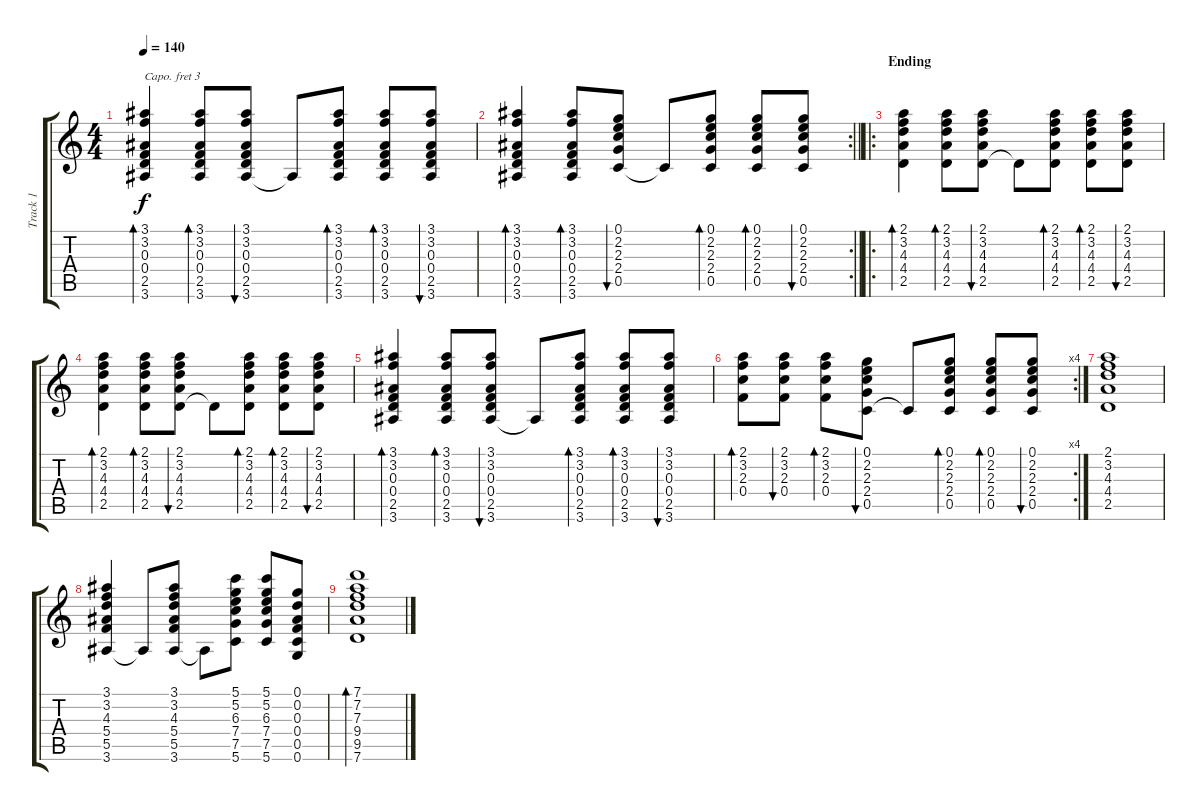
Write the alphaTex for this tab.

\track ("Track 1" "Track 1") {instrument electricguitarclean}
\staff {score tabs}
\capo 3
\tuning (E4 B3 G3 D3 A2 E2) {hide}
\ts (4 4)
\tempo 140
\clef g2
\ks c
(3.1 3.2 0.3 0.4 2.5 3.6).4{bd 60 dy f} (3.1 3.2 0.3 0.4 2.5 3.6).8{bd 60} (3.1 3.2 0.3 0.4 2.5 3.6).8{bu 60} 3.6{t}.8 (3.1 3.2 0.3 0.4 2.5 3.6).8{bd 60} (3.1 3.2 0.3 0.4 2.5 3.6).8{bd 60} (3.1 3.2 0.3 0.4 2.5 3.6).8{bu 60} |
\rc 2
\barLineRight lightlight
(3.1 3.2 0.3 0.4 2.5 3.6).4{bd 60} (3.1 3.2 0.3 0.4 2.5 3.6).8{bd 60} (0.1 2.2 2.3 2.4 0.5).8{bu 60} 0.5{t}.8 (0.1 2.2 2.3 2.4 0.5).8{bd 60} (0.1 2.2 2.3 2.4 0.5).8{bd 60} (0.1 2.2 2.3 2.4 0.5).8{bu 60} |
\ro
\section ("" "Ending")
(2.1 3.2 4.3 4.4 2.5).4{bd 60} (2.1 3.2 4.3 4.4 2.5).8{bd 60} (2.1 3.2 4.3 4.4 2.5).8{bu 60} 2.5{t}.8 (2.1 3.2 4.3 4.4 2.5).8{bd 60} (2.1 3.2 4.3 4.4 2.5).8{bd 60} (2.1 3.2 4.3 4.4 2.5).8{bu 60} |
(2.1 3.2 4.3 4.4 2.5).4{bd 60} (2.1 3.2 4.3 4.4 2.5).8{bd 60} (2.1 3.2 4.3 4.4 2.5).8{bu 60} 2.5{t}.8 (2.1 3.2 4.3 4.4 2.5).8{bd 60} (2.1 3.2 4.3 4.4 2.5).8{bd 60} (2.1 3.2 4.3 4.4 2.5).8{bu 60} |
(3.1 3.2 0.3 0.4 2.5 3.6).4{bd 60} (3.1 3.2 0.3 0.4 2.5 3.6).8{bd 60} (3.1 3.2 0.3 0.4 2.5 3.6).8{bu 60} 3.6{t}.8 (3.1 3.2 0.3 0.4 2.5 3.6).8{bd 60} (3.1 3.2 0.3 0.4 2.5 3.6).8{bd 60} (3.1 3.2 0.3 0.4 2.5 3.6).8{bu 60} |
\rc 4
(2.1 3.2 2.3 0.4).8{bd 60} (2.1 3.2 2.3 0.4).8{bu 60} (2.1 3.2 2.3 0.4).8{bd 60} (0.1 2.2 2.3 2.4 0.5).8{bu 60} 0.5{t}.8 (0.1 2.2 2.3 2.4 0.5).8{bd 60} (0.1 2.2 2.3 2.4 0.5).8{bd 60} (0.1 2.2 2.3 2.4 0.5).8{bu 60} |
(2.1 3.2 4.3 4.4 2.5).1 |
(3.1 3.2 4.3 5.4 5.5 3.6).4 3.6{t}.8 (3.1 3.2 4.3 5.4 5.5 3.6).8 3.6{t}.8 (5.1 5.2 6.3 7.4 7.5 5.6).8 (5.1 5.2 6.3 7.4 7.5 5.6).8 (0.1 0.2 0.3 0.4 0.5 0.6).8 |
(7.1 7.2 7.3 9.4 9.5 7.6).1{bd 240}
